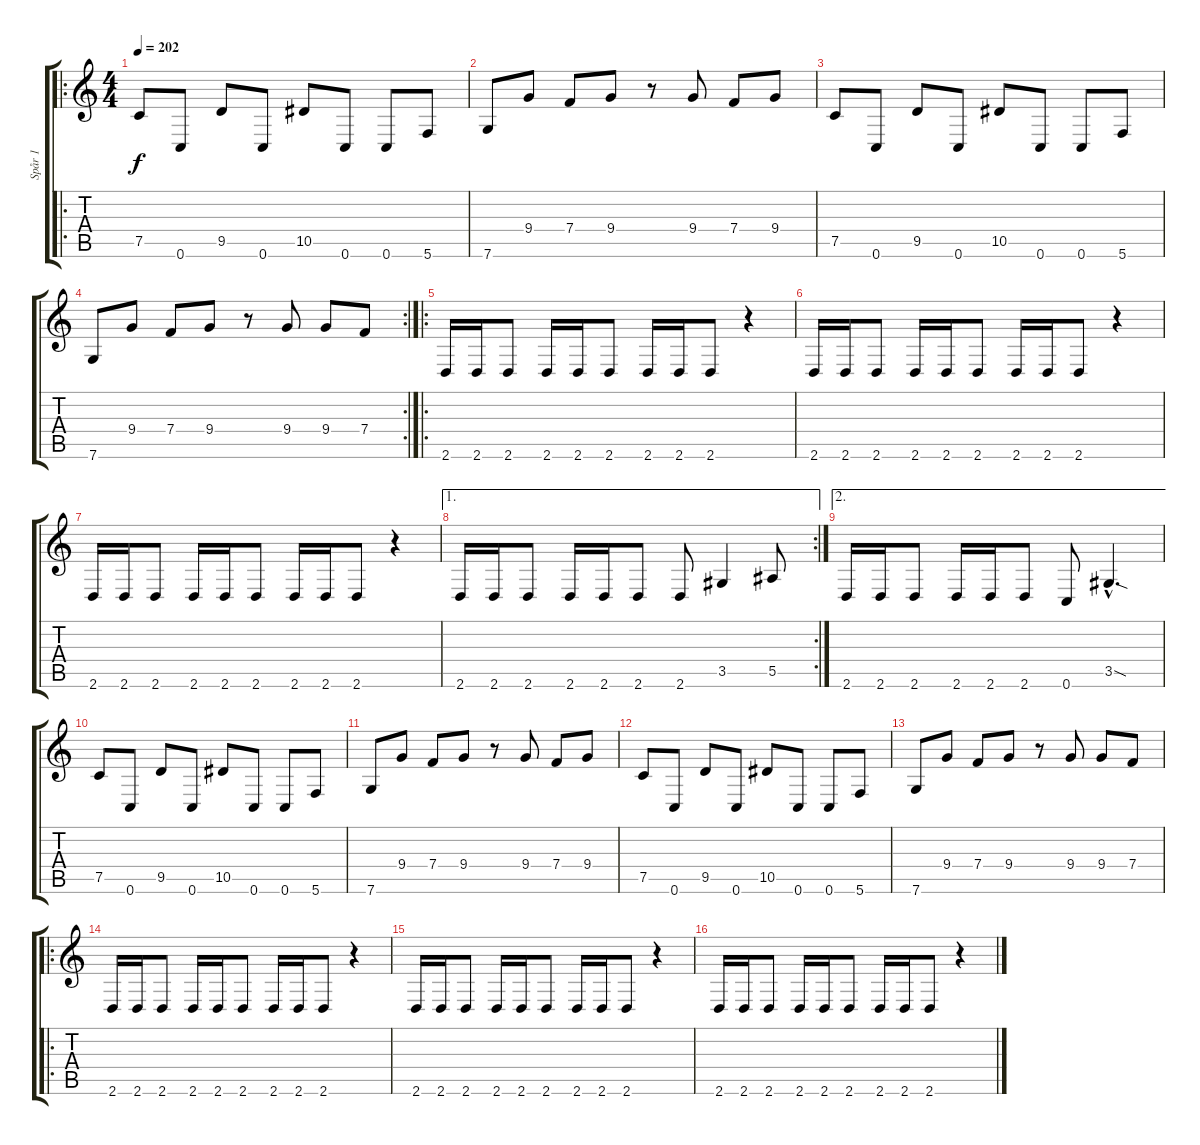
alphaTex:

\track ("Spår 1" "Spår 1") {instrument distortionguitar}
\staff {score tabs}
\tuning (C4 G3 Eb3 Bb2 F2 C2) {hide}
\ro
\ts (4 4)
\tempo 202
\clef g2
\ks c
7.5.8{dy f} 0.6.8 9.5.8 0.6.8 10.5.8 0.6.8 0.6.8 5.6.8 |
7.6.8 9.4.8 7.4.8 9.4.8 r.8 9.4.8 7.4.8 9.4.8 |
7.5.8 0.6.8 9.5.8 0.6.8 10.5.8 0.6.8 0.6.8 5.6.8 |
\rc 2
7.6.8 9.4.8 7.4.8 9.4.8 r.8 9.4.8 9.4.8 7.4.8 |
\ro
2.6.16 2.6.16 2.6.8 2.6.16 2.6.16 2.6.8 2.6.16 2.6.16 2.6.8 r.4 |
2.6.16 2.6.16 2.6.8 2.6.16 2.6.16 2.6.8 2.6.16 2.6.16 2.6.8 r.4 |
2.6.16 2.6.16 2.6.8 2.6.16 2.6.16 2.6.8 2.6.16 2.6.16 2.6.8 r.4 |
\ae 1
\rc 2
2.6.16 2.6.16 2.6.8 2.6.16 2.6.16 2.6.8 2.6.8 3.5.4 5.5.8 |
\ae 2
2.6.16 2.6.16 2.6.8 2.6.16 2.6.16 2.6.8 0.6.8 3.5{sod hac}.4{d} |
7.5.8 0.6.8 9.5.8 0.6.8 10.5.8 0.6.8 0.6.8 5.6.8 |
7.6.8 9.4.8 7.4.8 9.4.8 r.8 9.4.8 7.4.8 9.4.8 |
7.5.8 0.6.8 9.5.8 0.6.8 10.5.8 0.6.8 0.6.8 5.6.8 |
7.6.8 9.4.8 7.4.8 9.4.8 r.8 9.4.8 9.4.8 7.4.8 |
\ro
2.6.16 2.6.16 2.6.8 2.6.16 2.6.16 2.6.8 2.6.16 2.6.16 2.6.8 r.4 |
2.6.16 2.6.16 2.6.8 2.6.16 2.6.16 2.6.8 2.6.16 2.6.16 2.6.8 r.4 |
2.6.16 2.6.16 2.6.8 2.6.16 2.6.16 2.6.8 2.6.16 2.6.16 2.6.8 r.4
